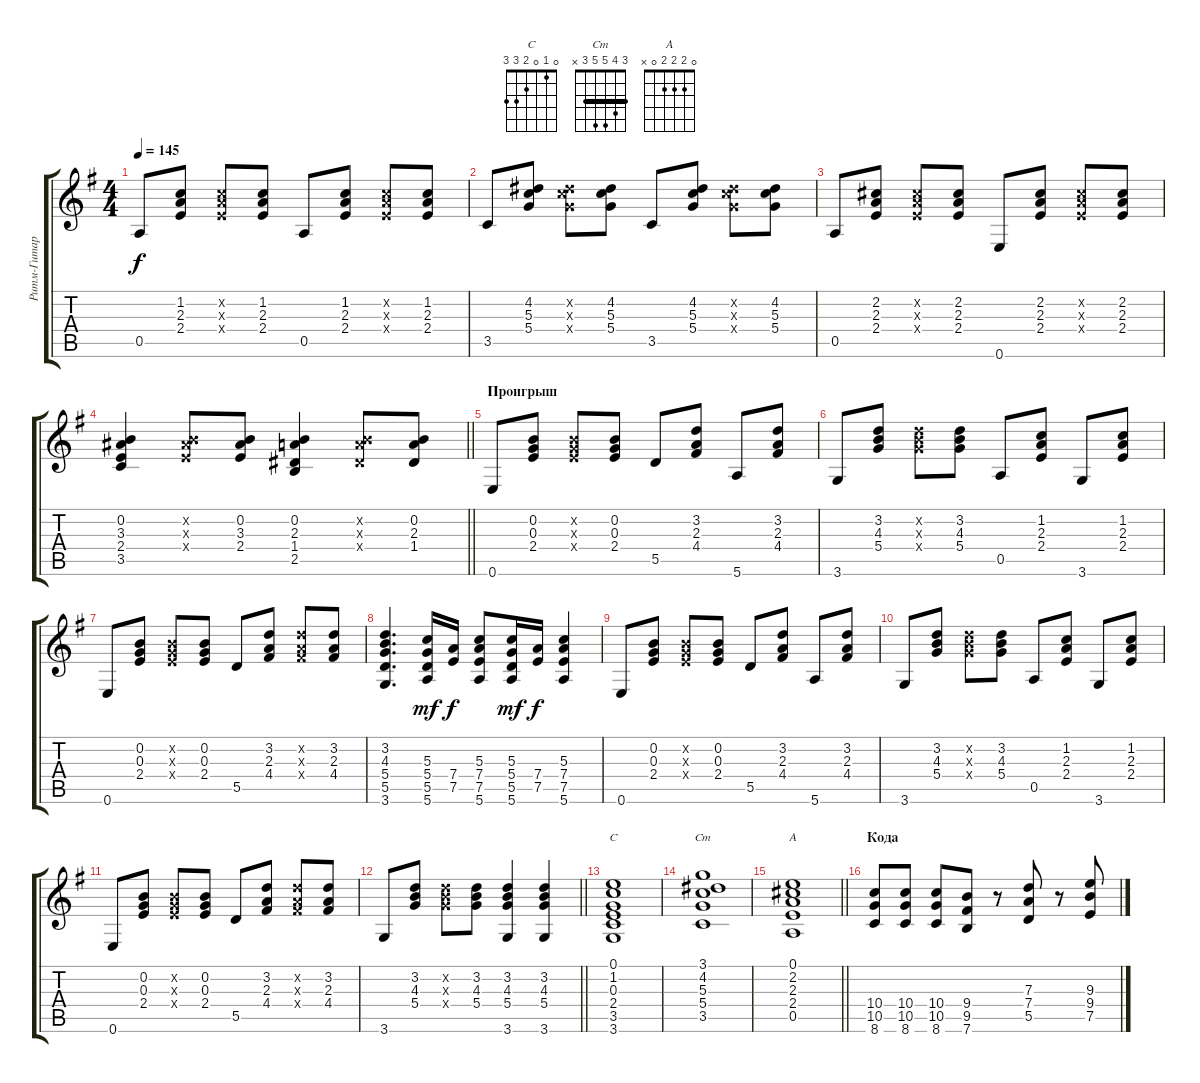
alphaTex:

\track ("Ритм-Гитара" "Ритм-Гитар") {instrument acousticguitarnylon}
\staff {score tabs}
\tuning (E4 B3 G3 D3 A2 E2) {hide}
\chord ("C" 0 1 0 2 3 3)
\chord ("Cm" 3 4 5 5 3 x) {barre 3}
\chord ("A" 0 2 2 2 0 x)
\ts (4 4)
\tempo 145
\clef g2
\ks eminor
0.5.8{dy f} (1.2 2.3 2.4).8 (1.2{x} 2.3{x} 2.4{x}).8 (1.2 2.3 2.4).8 0.5.8 (1.2 2.3 2.4).8 (1.2{x} 2.3{x} 2.4{x}).8 (1.2 2.3 2.4).8 |
3.5.8 (4.2 5.3 5.4).8 (4.2{x} 5.3{x} 5.4{x}).8 (4.2 5.3 5.4).8 3.5.8 (4.2 5.3 5.4).8 (4.2{x} 5.3{x} 5.4{x}).8 (4.2 5.3 5.4).8 |
0.5.8 (2.2 2.3 2.4).8 (2.2{x} 2.3{x} 2.4{x}).8 (2.2 2.3 2.4).8 0.6.8 (2.2 2.3 2.4).8 (2.2{x} 2.3{x} 2.4{x}).8 (2.2 2.3 2.4).8 |
\barLineRight lightlight
(0.2 3.3 2.4 3.5).4 (0.2{x} 3.3{x} 2.4{x}).8 (0.2 3.3 2.4).8 (0.2 2.3 1.4 2.5).4 (0.2{x} 2.3{x} 1.4{x}).8 (0.2 2.3 1.4).8 |
\section ("" "Проигрыш")
0.6.8 (0.2 0.3 2.4).8 (0.2{x} 0.3{x} 2.4{x}).8 (0.2 0.3 2.4).8 5.5.8 (3.2 2.3 4.4).8 5.6.8 (3.2 2.3 4.4).8 |
3.6.8 (3.2 4.3 5.4).8 (3.2{x} 4.3{x} 5.4{x}).8 (3.2 4.3 5.4).8 0.5.8 (1.2 2.3 2.4).8 3.6.8 (1.2 2.3 2.4).8 |
0.6.8 (0.2 0.3 2.4).8 (0.2{x} 0.3{x} 2.4{x}).8 (0.2 0.3 2.4).8 5.5.8 (3.2 2.3 4.4).8 (3.2{x} 2.3{x} 4.4{x}).8 (3.2 2.3 4.4).8 |
(3.2 4.3 5.4 5.5 3.6).4{d} (5.3 5.4 5.5 5.6).16{dy mf} (7.4 7.5).16{dy f} (5.3 7.4 7.5 5.6).8 (5.3 5.4 5.5 5.6).16{dy mf} (7.4 7.5).16{dy f} (5.3 7.4 7.5 5.6).4 |
0.6.8 (0.2 0.3 2.4).8 (0.2{x} 0.3{x} 2.4{x}).8 (0.2 0.3 2.4).8 5.5.8 (3.2 2.3 4.4).8 5.6.8 (3.2 2.3 4.4).8 |
3.6.8 (3.2 4.3 5.4).8 (3.2{x} 4.3{x} 5.4{x}).8 (3.2 4.3 5.4).8 0.5.8 (1.2 2.3 2.4).8 3.6.8 (1.2 2.3 2.4).8 |
0.6.8 (0.2 0.3 2.4).8 (0.2{x} 0.3{x} 2.4{x}).8 (0.2 0.3 2.4).8 5.5.8 (3.2 2.3 4.4).8 (3.2{x} 2.3{x} 4.4{x}).8 (3.2 2.3 4.4).8 |
\barLineRight lightlight
3.6.8 (3.2 4.3 5.4).8 (3.2{x} 4.3{x} 5.4{x}).8 (3.2 4.3 5.4).8 (3.2 4.3 5.4 3.6).4 (3.2 4.3 5.4 3.6).4 |
(0.1 1.2 0.3 2.4 3.5 3.6).1{ch "C"} |
(3.1 4.2 5.3 5.4 3.5).1{ch "Cm"} |
\barLineRight lightlight
(0.1 2.2 2.3 2.4 0.5).1{ch "A"} |
\section ("" "Кода")
(10.4 10.5 8.6).8 (10.4 10.5 8.6).8 (10.4 10.5 8.6).8 (9.4 9.5 7.6).8 r.8 (7.3 7.4 5.5).8 r.8 (9.3 9.4 7.5).8
